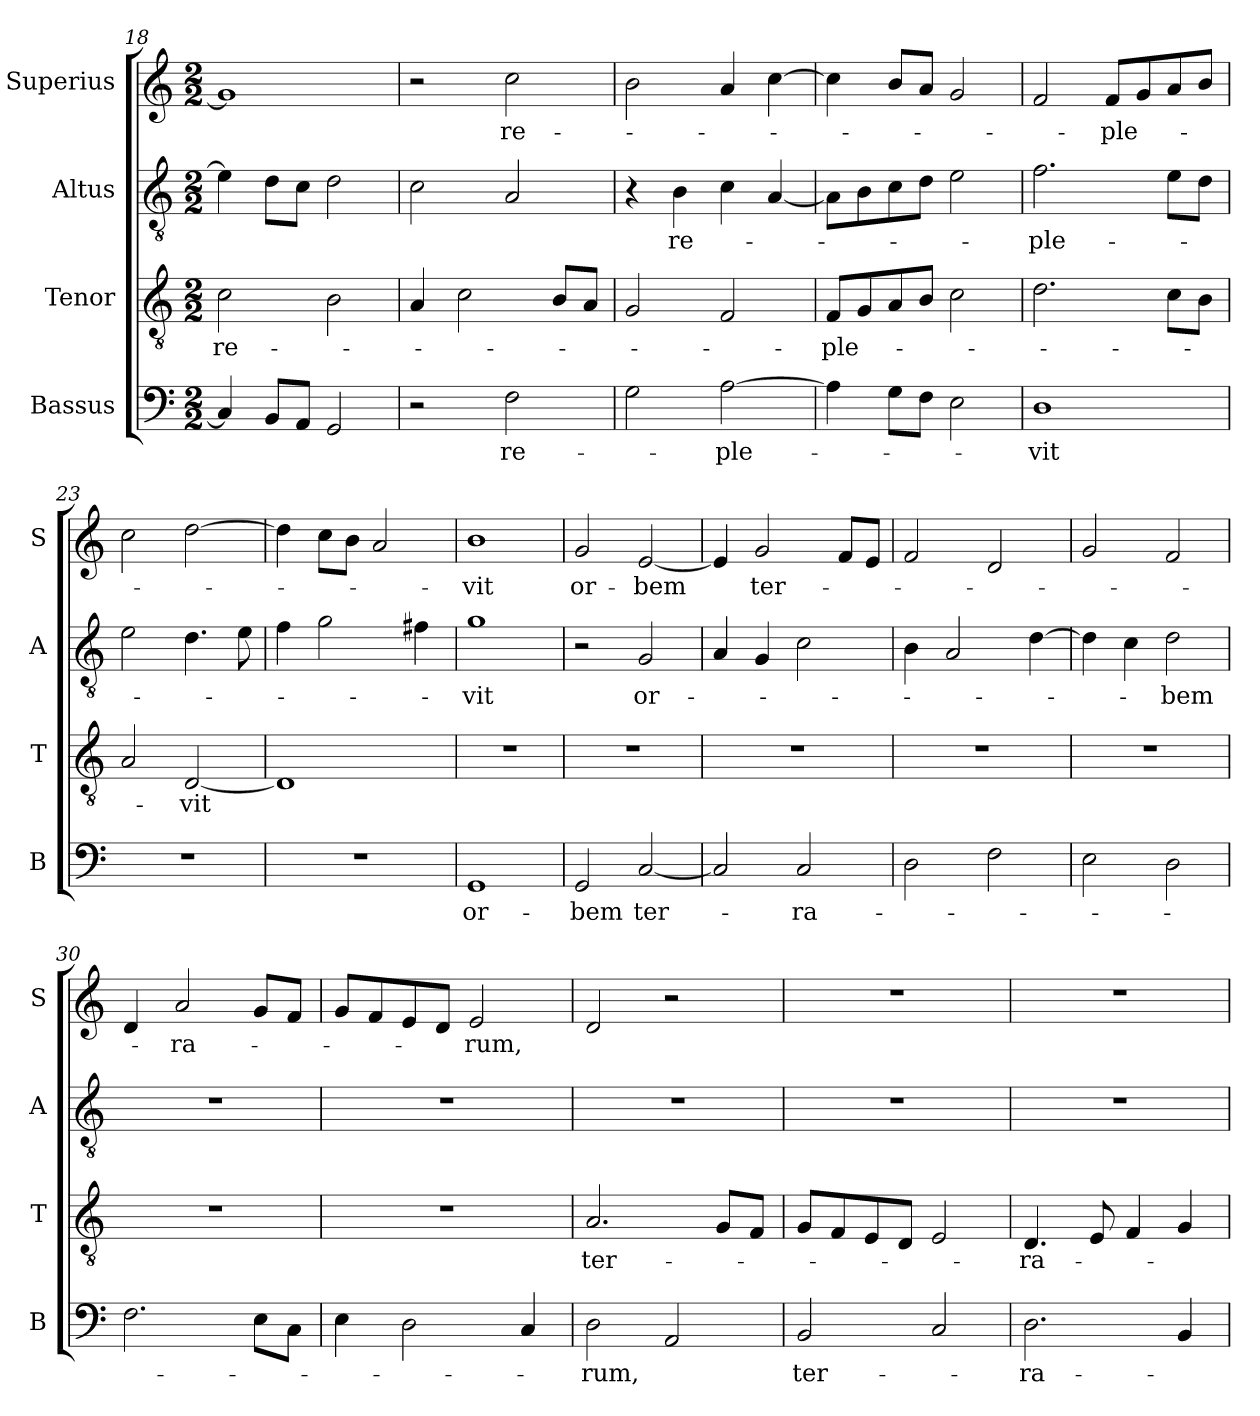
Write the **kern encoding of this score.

**kern	**text	**kern	**text	**kern	**text	**kern	**text
*part4	*part4	*part3	*part3	*part2	*part2	*part1	*part1
*staff4	*staff4	*staff3	*staff3	*staff2	*staff2	*staff1	*staff1
*I"Bassus	*	*I"Tenor	*	*I"Altus	*	*I"Superius	*
*I'B	*	*I'T	*	*I'A	*	*I'S	*
*clefF4	*	*clefGv2	*	*clefGv2	*	*clefG2	*
*k[]	*	*k[]	*	*k[]	*	*k[]	*
*M2/2	*	*M2/2	*	*M2/2	*	*M2/2	*
=18	=18	=18	=18	=18	=18	=18	=18
4C]	.	2c	re-	4e]	.	1g]	.
8BBL	.	.	.	8dL	.	.	.
8AAJ	.	.	.	8cJ	.	.	.
2GG	.	2B	.	2d	.	.	.
=19	=19	=19	=19	=19	=19	=19	=19
2r	.	4A	.	2c	.	2r	.
.	.	2c	.	.	.	.	.
2F	re-	.	.	2A	.	2cc	re-
.	.	8BL	.	.	.	.	.
.	.	8AJ	.	.	.	.	.
=20	=20	=20	=20	=20	=20	=20	=20
2G	.	2G	.	4r	.	2b	.
.	.	.	.	4B	re-	.	.
[2A	-ple-	2F	.	4c	.	4a	.
.	.	.	.	[4A	.	[4cc	.
=21	=21	=21	=21	=21	=21	=21	=21
4A]	.	8FL	-ple-	8AL]	.	4cc]	.
.	.	8G	.	8B	.	.	.
8GL	.	8A	.	8c	.	8bL	.
8FJ	.	8BJ	.	8dJ	.	8aJ	.
2E	.	2c	.	2e	.	2g	.
=22	=22	=22	=22	=22	=22	=22	=22
1D	-vit	2.d	.	2.f	-ple-	2f	.
.	.	.	.	.	.	8fL	-ple-
.	.	.	.	.	.	8g	.
.	.	8cL	.	8eL	.	8a	.
.	.	8BJ	.	8dJ	.	8bJ	.
=23	=23	=23	=23	=23	=23	=23	=23
1r	.	2A	.	2e	.	2cc	.
.	.	[2D	-vit	4.d	.	[2dd	.
.	.	.	.	8e	.	.	.
=24	=24	=24	=24	=24	=24	=24	=24
1r	.	1D]	.	4f	.	4dd]	.
.	.	.	.	2g	.	8ccL	.
.	.	.	.	.	.	8bJ	.
.	.	.	.	.	.	2a	.
.	.	.	.	4f#i	.	.	.
=25	=25	=25	=25	=25	=25	=25	=25
1GG	or-	1r	.	1g	-vit	1b	-vit
=26	=26	=26	=26	=26	=26	=26	=26
!	!	!	!	!	!	!	!LO:LY:i
2GG	-bem	1r	.	2r	.	2g	or-
!	!	!	!	!	!	!	!LO:LY:i
[2C	ter-	.	.	2G	or-	[2e	-bem
=27	=27	=27	=27	=27	=27	=27	=27
2C]	.	1r	.	4A	.	4e]	.
!	!	!	!	!	!	!	!LO:LY:i
.	.	.	.	4G	.	2g	ter-
2C	-ra-	.	.	2c	.	.	.
.	.	.	.	.	.	8fL	.
.	.	.	.	.	.	8eJ	.
=28	=28	=28	=28	=28	=28	=28	=28
2D	.	1r	.	4B	.	2f	.
.	.	.	.	2A	.	.	.
2F	.	.	.	.	.	2d	.
.	.	.	.	[4d	.	.	.
=29	=29	=29	=29	=29	=29	=29	=29
2E	.	1r	.	4d]	.	2g	.
.	.	.	.	4c	.	.	.
2D	.	.	.	2d	-bem	2f	.
=30	=30	=30	=30	=30	=30	=30	=30
2.F	.	1r	.	1r	.	4d	.
!	!	!	!	!	!	!	!LO:LY:i
.	.	.	.	.	.	2a	-ra-
8EL	.	.	.	.	.	8gL	.
8CJ	.	.	.	.	.	8fJ	.
=31	=31	=31	=31	=31	=31	=31	=31
4E	.	1r	.	1r	.	8gL	.
.	.	.	.	.	.	8f	.
2D	.	.	.	.	.	8e	.
.	.	.	.	.	.	8dJ	.
!	!	!	!	!	!	!	!LO:LY:i
.	.	.	.	.	.	2e	-rum,
4C	.	.	.	.	.	.	.
=32	=32	=32	=32	=32	=32	=32	=32
2D	-rum,	2.A	ter-	1r	.	2d	.
2AA	.	.	.	.	.	2r	.
.	.	8GL	.	.	.	.	.
.	.	8FJ	.	.	.	.	.
=33	=33	=33	=33	=33	=33	=33	=33
!	!LO:LY:i	!	!	!	!	!	!
2BB	ter-	8GL	.	1r	.	1r	.
.	.	8F	.	.	.	.	.
.	.	8E	.	.	.	.	.
.	.	8DJ	.	.	.	.	.
2C	.	2E	.	.	.	.	.
=34	=34	=34	=34	=34	=34	=34	=34
!	!LO:LY:i	!	!	!	!	!	!
2.D	-ra-	4.D	-ra-	1r	.	1r	.
.	.	8E	.	.	.	.	.
.	.	4F	.	.	.	.	.
4BB	.	4G	.	.	.	.	.
=	=	=	=	=	=	=	=
*-	*-	*-	*-	*-	*-	*-	*-
